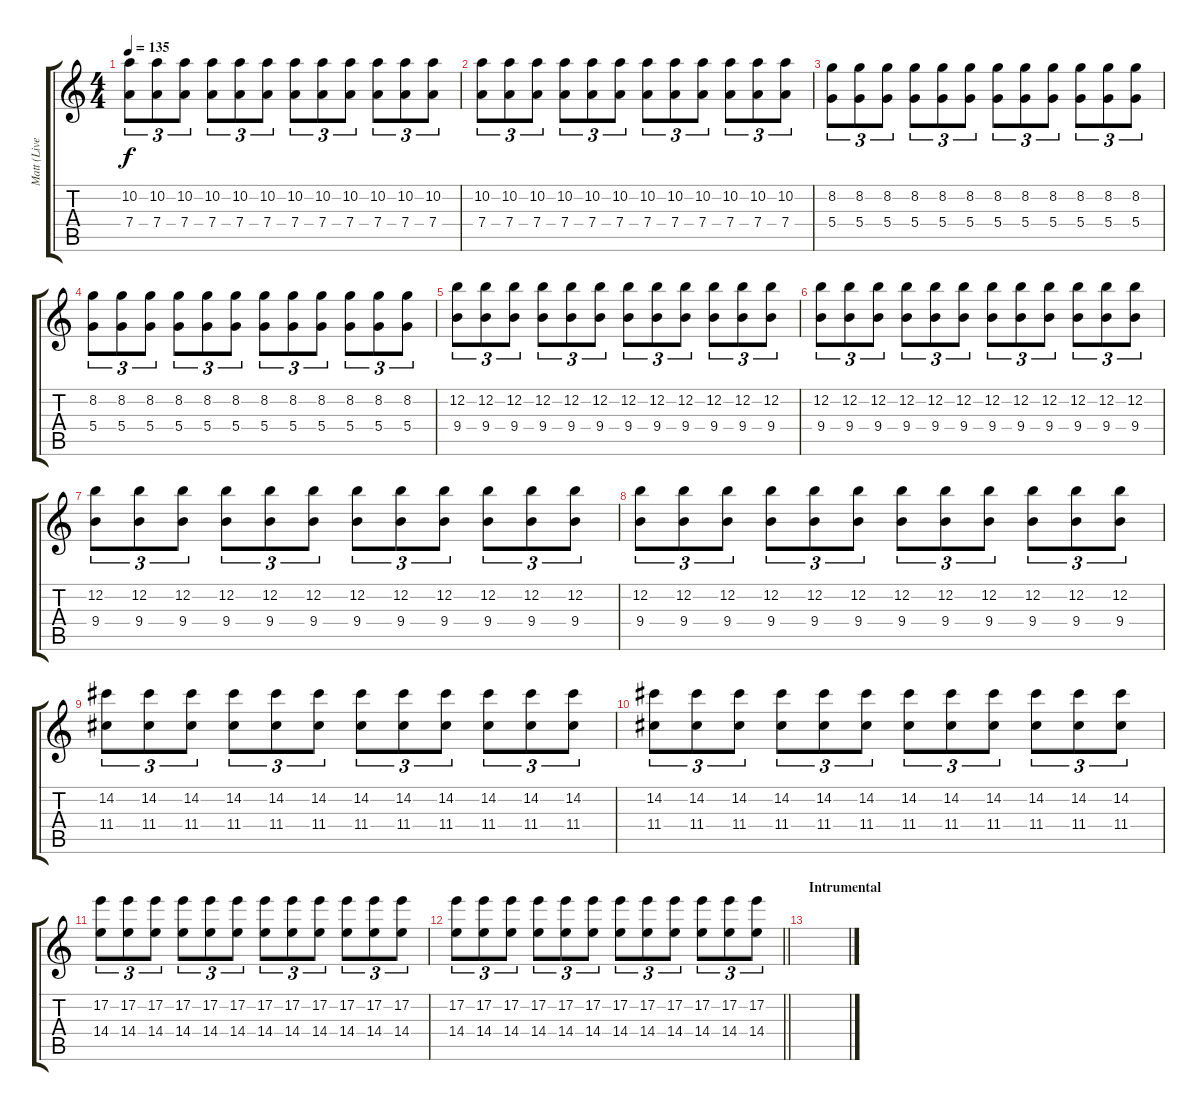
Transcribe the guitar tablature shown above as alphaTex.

\track ("Matt (Live)" "Matt (Live") {instrument overdrivenguitar}
\staff {score tabs}
\tuning (E4 B3 G3 D3 A2 E2) {hide}
\ts (4 4)
\tempo 135
\clef g2
\ks c
(10.2 7.4).8{tu (3 2) dy f} (10.2 7.4).8{tu (3 2)} (10.2 7.4).8{tu (3 2)} (10.2 7.4).8{tu (3 2)} (10.2 7.4).8{tu (3 2)} (10.2 7.4).8{tu (3 2)} (10.2 7.4).8{tu (3 2)} (10.2 7.4).8{tu (3 2)} (10.2 7.4).8{tu (3 2)} (10.2 7.4).8{tu (3 2)} (10.2 7.4).8{tu (3 2)} (10.2 7.4).8{tu (3 2)} |
(10.2 7.4).8{tu (3 2)} (10.2 7.4).8{tu (3 2)} (10.2 7.4).8{tu (3 2)} (10.2 7.4).8{tu (3 2)} (10.2 7.4).8{tu (3 2)} (10.2 7.4).8{tu (3 2)} (10.2 7.4).8{tu (3 2)} (10.2 7.4).8{tu (3 2)} (10.2 7.4).8{tu (3 2)} (10.2 7.4).8{tu (3 2)} (10.2 7.4).8{tu (3 2)} (10.2 7.4).8{tu (3 2)} |
(8.2 5.4).8{tu (3 2)} (8.2 5.4).8{tu (3 2)} (8.2 5.4).8{tu (3 2)} (8.2 5.4).8{tu (3 2)} (8.2 5.4).8{tu (3 2)} (8.2 5.4).8{tu (3 2)} (8.2 5.4).8{tu (3 2)} (8.2 5.4).8{tu (3 2)} (8.2 5.4).8{tu (3 2)} (8.2 5.4).8{tu (3 2)} (8.2 5.4).8{tu (3 2)} (8.2 5.4).8{tu (3 2)} |
(8.2 5.4).8{tu (3 2)} (8.2 5.4).8{tu (3 2)} (8.2 5.4).8{tu (3 2)} (8.2 5.4).8{tu (3 2)} (8.2 5.4).8{tu (3 2)} (8.2 5.4).8{tu (3 2)} (8.2 5.4).8{tu (3 2)} (8.2 5.4).8{tu (3 2)} (8.2 5.4).8{tu (3 2)} (8.2 5.4).8{tu (3 2)} (8.2 5.4).8{tu (3 2)} (8.2 5.4).8{tu (3 2)} |
(12.2 9.4).8{tu (3 2)} (12.2 9.4).8{tu (3 2)} (12.2 9.4).8{tu (3 2)} (12.2 9.4).8{tu (3 2)} (12.2 9.4).8{tu (3 2)} (12.2 9.4).8{tu (3 2)} (12.2 9.4).8{tu (3 2)} (12.2 9.4).8{tu (3 2)} (12.2 9.4).8{tu (3 2)} (12.2 9.4).8{tu (3 2)} (12.2 9.4).8{tu (3 2)} (12.2 9.4).8{tu (3 2)} |
(12.2 9.4).8{tu (3 2)} (12.2 9.4).8{tu (3 2)} (12.2 9.4).8{tu (3 2)} (12.2 9.4).8{tu (3 2)} (12.2 9.4).8{tu (3 2)} (12.2 9.4).8{tu (3 2)} (12.2 9.4).8{tu (3 2)} (12.2 9.4).8{tu (3 2)} (12.2 9.4).8{tu (3 2)} (12.2 9.4).8{tu (3 2)} (12.2 9.4).8{tu (3 2)} (12.2 9.4).8{tu (3 2)} |
(12.2 9.4).8{tu (3 2)} (12.2 9.4).8{tu (3 2)} (12.2 9.4).8{tu (3 2)} (12.2 9.4).8{tu (3 2)} (12.2 9.4).8{tu (3 2)} (12.2 9.4).8{tu (3 2)} (12.2 9.4).8{tu (3 2)} (12.2 9.4).8{tu (3 2)} (12.2 9.4).8{tu (3 2)} (12.2 9.4).8{tu (3 2)} (12.2 9.4).8{tu (3 2)} (12.2 9.4).8{tu (3 2)} |
(12.2 9.4).8{tu (3 2)} (12.2 9.4).8{tu (3 2)} (12.2 9.4).8{tu (3 2)} (12.2 9.4).8{tu (3 2)} (12.2 9.4).8{tu (3 2)} (12.2 9.4).8{tu (3 2)} (12.2 9.4).8{tu (3 2)} (12.2 9.4).8{tu (3 2)} (12.2 9.4).8{tu (3 2)} (12.2 9.4).8{tu (3 2)} (12.2 9.4).8{tu (3 2)} (12.2 9.4).8{tu (3 2)} |
(14.2 11.4).8{tu (3 2)} (14.2 11.4).8{tu (3 2)} (14.2 11.4).8{tu (3 2)} (14.2 11.4).8{tu (3 2)} (14.2 11.4).8{tu (3 2)} (14.2 11.4).8{tu (3 2)} (14.2 11.4).8{tu (3 2)} (14.2 11.4).8{tu (3 2)} (14.2 11.4).8{tu (3 2)} (14.2 11.4).8{tu (3 2)} (14.2 11.4).8{tu (3 2)} (14.2 11.4).8{tu (3 2)} |
(14.2 11.4).8{tu (3 2)} (14.2 11.4).8{tu (3 2)} (14.2 11.4).8{tu (3 2)} (14.2 11.4).8{tu (3 2)} (14.2 11.4).8{tu (3 2)} (14.2 11.4).8{tu (3 2)} (14.2 11.4).8{tu (3 2)} (14.2 11.4).8{tu (3 2)} (14.2 11.4).8{tu (3 2)} (14.2 11.4).8{tu (3 2)} (14.2 11.4).8{tu (3 2)} (14.2 11.4).8{tu (3 2)} |
(17.2 14.4).8{tu (3 2)} (17.2 14.4).8{tu (3 2)} (17.2 14.4).8{tu (3 2)} (17.2 14.4).8{tu (3 2)} (17.2 14.4).8{tu (3 2)} (17.2 14.4).8{tu (3 2)} (17.2 14.4).8{tu (3 2)} (17.2 14.4).8{tu (3 2)} (17.2 14.4).8{tu (3 2)} (17.2 14.4).8{tu (3 2)} (17.2 14.4).8{tu (3 2)} (17.2 14.4).8{tu (3 2)} |
\barLineRight lightlight
(17.2 14.4).8{tu (3 2)} (17.2 14.4).8{tu (3 2)} (17.2 14.4).8{tu (3 2)} (17.2 14.4).8{tu (3 2)} (17.2 14.4).8{tu (3 2)} (17.2 14.4).8{tu (3 2)} (17.2 14.4).8{tu (3 2)} (17.2 14.4).8{tu (3 2)} (17.2 14.4).8{tu (3 2)} (17.2 14.4).8{tu (3 2)} (17.2 14.4).8{tu (3 2)} (17.2 14.4).8{tu (3 2)} |
\section ("" "Intrumental")
